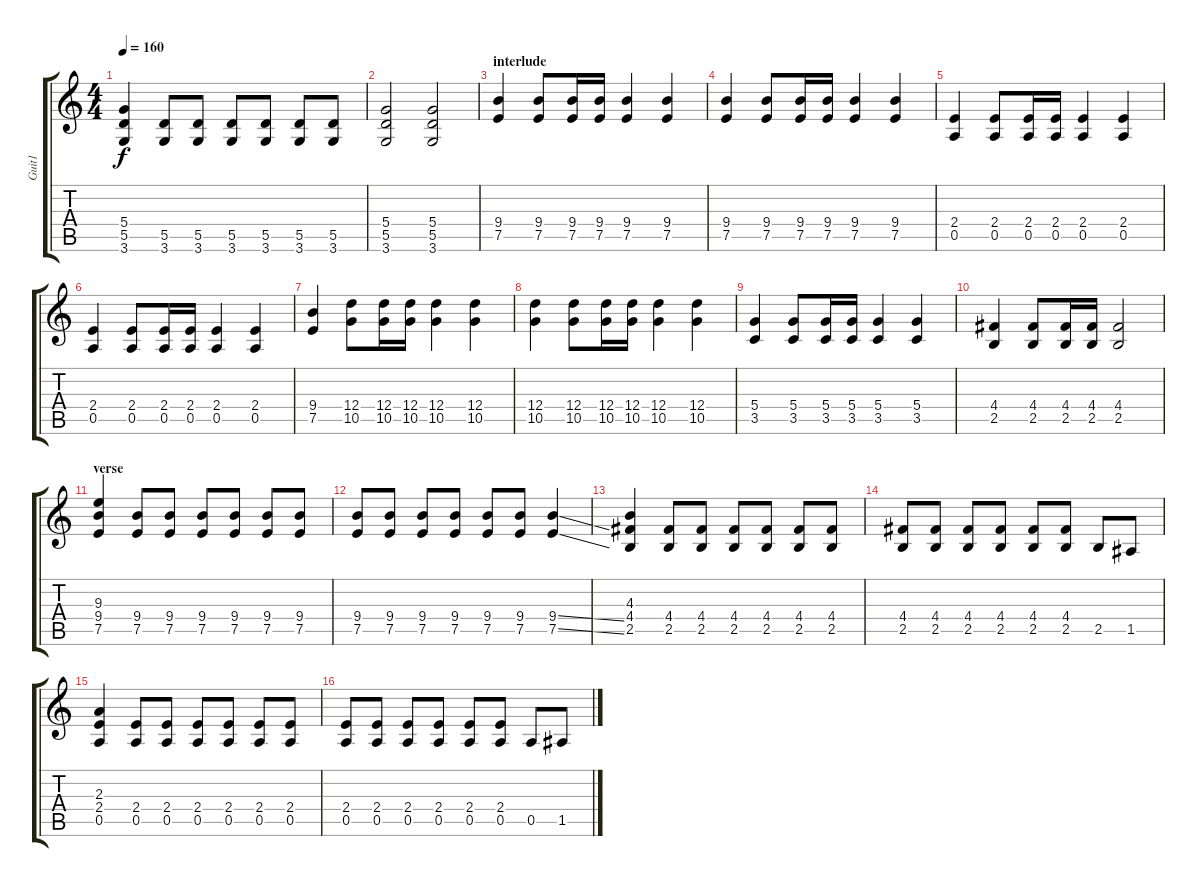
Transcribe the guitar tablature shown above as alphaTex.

\track ("Guit1" "Guit1") {instrument overdrivenguitar}
\staff {score tabs}
\tuning (E4 B3 G3 D3 A2 E2) {hide}
\ts (4 4)
\tempo 160
\clef g2
\ks c
(5.4 5.5 3.6).4{dy f} (5.5 3.6).8 (5.5 3.6).8 (5.5 3.6).8 (5.5 3.6).8 (5.5 3.6).8 (5.5 3.6).8 |
(5.4 5.5 3.6).2 (5.4 5.5 3.6).2 |
\section ("" "interlude")
(9.4 7.5).4 (9.4 7.5).8 (9.4 7.5).16 (9.4 7.5).16 (9.4 7.5).4 (9.4 7.5).4 |
(9.4 7.5).4 (9.4 7.5).8 (9.4 7.5).16 (9.4 7.5).16 (9.4 7.5).4 (9.4 7.5).4 |
(2.4 0.5).4 (2.4 0.5).8 (2.4 0.5).16 (2.4 0.5).16 (2.4 0.5).4 (2.4 0.5).4 |
(2.4 0.5).4 (2.4 0.5).8 (2.4 0.5).16 (2.4 0.5).16 (2.4 0.5).4 (2.4 0.5).4 |
(9.4 7.5).4 (12.4 10.5).8 (12.4 10.5).16 (12.4 10.5).16 (12.4 10.5).4 (12.4 10.5).4 |
(12.4 10.5).4 (12.4 10.5).8 (12.4 10.5).16 (12.4 10.5).16 (12.4 10.5).4 (12.4 10.5).4 |
(5.4 3.5).4 (5.4 3.5).8 (5.4 3.5).16 (5.4 3.5).16 (5.4 3.5).4 (5.4 3.5).4 |
(4.4 2.5).4 (4.4 2.5).8 (4.4 2.5).16 (4.4 2.5).16 (4.4 2.5).2 |
\section ("" "verse")
(9.3 9.4 7.5).4 (9.4 7.5).8 (9.4 7.5).8 (9.4 7.5).8 (9.4 7.5).8 (9.4 7.5).8 (9.4 7.5).8 |
(9.4 7.5).8 (9.4 7.5).8 (9.4 7.5).8 (9.4 7.5).8 (9.4 7.5).8 (9.4 7.5).8 (9.4{ss} 7.5{ss}).4 |
(4.3 4.4 2.5).4 (4.4 2.5).8 (4.4 2.5).8 (4.4 2.5).8 (4.4 2.5).8 (4.4 2.5).8 (4.4 2.5).8 |
(4.4 2.5).8 (4.4 2.5).8 (4.4 2.5).8 (4.4 2.5).8 (4.4 2.5).8 (4.4 2.5).8 2.5.8 1.5.8 |
(2.3 2.4 0.5).4 (2.4 0.5).8 (2.4 0.5).8 (2.4 0.5).8 (2.4 0.5).8 (2.4 0.5).8 (2.4 0.5).8 |
(2.4 0.5).8 (2.4 0.5).8 (2.4 0.5).8 (2.4 0.5).8 (2.4 0.5).8 (2.4 0.5).8 0.5.8 1.5.8
